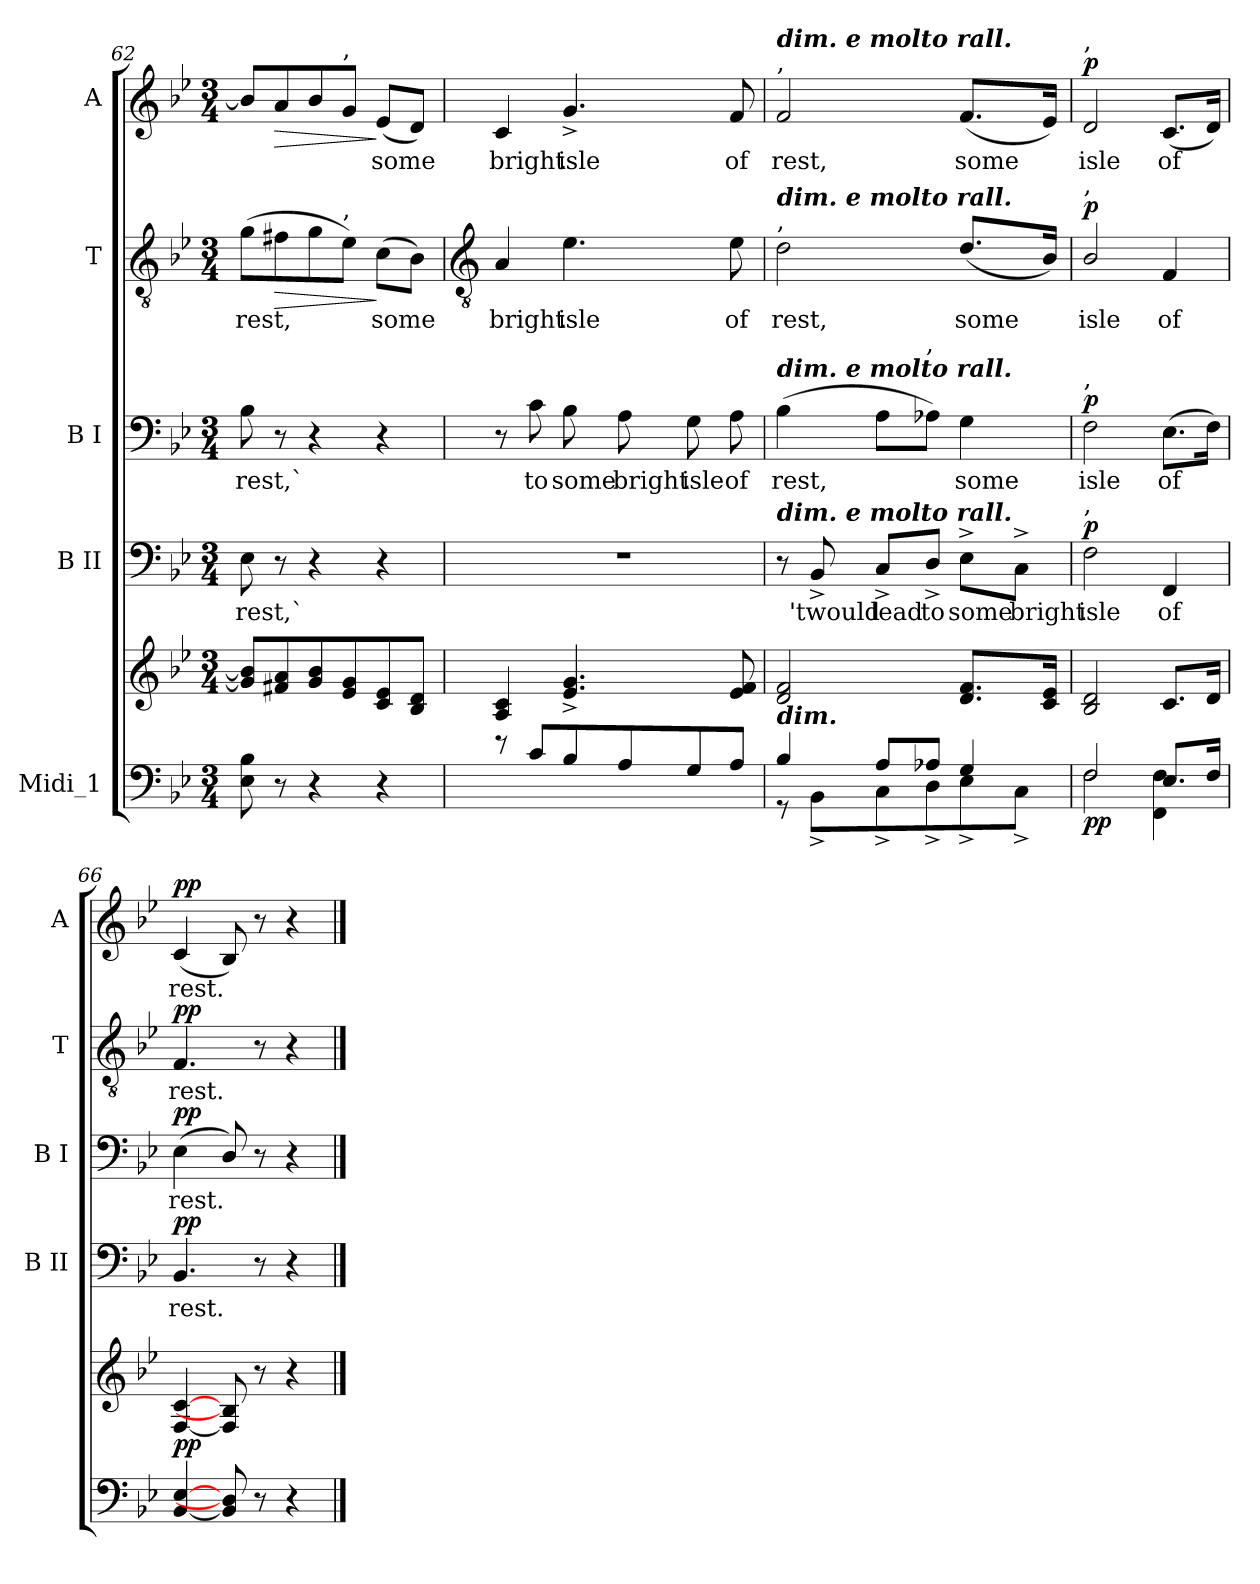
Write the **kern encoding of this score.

**kern	**kern	**dynam	**kern	**text	**dynam	**kern	**text	**dynam	**kern	**text	**dynam	**kern	**text	**dynam
*part5	*part5	*part5	*part4	*part4	*part4	*part3	*part3	*part3	*part2	*part2	*part2	*part1	*part1	*part1
*staff6	*staff5	*staff5/6	*staff4	*staff4	*staff4	*staff3	*staff3	*staff3	*staff2	*staff2	*staff2	*staff1	*staff1	*staff1
*I"Midi_1	*	*	*I"B II	*	*	*I"B I	*	*	*I"T	*	*	*I"A	*	*
*	*	*	*I'B II	*	*	*I'B I	*	*	*I'T	*	*	*I'A	*	*
*clefF4	*clefG2	*	*clefF4	*	*	*clefF4	*	*	*clefGv2	*	*	*clefG2	*	*
*k[b-e-]	*k[b-e-]	*	*k[b-e-]	*	*	*k[b-e-]	*	*	*k[b-e-]	*	*	*k[b-e-]	*	*
*B-:	*B-:	*	*B-:	*	*	*B-:	*	*	*B-:	*	*	*B-:	*	*
*M3/4	*M3/4	*	*M3/4	*	*	*M3/4	*	*	*M3/4	*	*	*M3/4	*	*
=62	=62	=62	=62	=62	=62	=62	=62	=62	=62	=62	=62	=62	=62	=62
*	*^	*	*	*	*	*	*	*	*	*	*	*	*	*
!	!	!LO:N:vis=1	!	!	!LO:LY:b	!	!	!LO:LY:b	!	!	!LO:LY:b	!	!	!	!
8E- 8B-	8g/] 8b-/]L	2.ryy	.	8E-	rest,`	.	8B-	rest,`	.	(>8gL	rest,	.	8b-L]	.	.
!	!	!	!	!	!	!	!	!	!	!	!	!LO:HP:b	!	!	!LO:HP:b
8r	8f#X/ 8a/	.	.	8r	.	.	8r	.	.	8f#X	.	>	8a	.	>
4r	8g/ 8b-/	.	.	4r	.	.	4r	.	.	8g	.	.	8b-	.	.
!	!	!	!	!	!	!	!	!	!	!	!	!	!LO:TX:a:t=,	!	!
!	!	!	!	!	!	!	!	!	!	!LO:TX:a:t=,	!	!	!	!	!
.	8e-/ 8g/	.	.	.	.	.	.	.	.	8e-J)	.	.	8gJ	.	.
!	!	!	!	!	!	!	!	!	!	!	!LO:LY:b	!	!	!LO:LY:b	!
4r	8c/ 8e-/	.	.	4r	.	.	4r	.	.	(>8cL	some	]	(<8e-L	some	]
.	8B-/ 8d/J	.	.	.	.	.	.	.	.	8B-J)	.	.	8dJ)	.	.
*	*v	*v	*	*	*	*	*	*	*	*	*	*	*	*	*
!!LO:LB:g=z
=63	=63	=63	=63	=63	=63	=63	=63	=63	=63	=63	=63	=63	=63	=63
*	*	*	*	*	*	*	*	*	*clefGv2	*	*	*	*	*
*^	*	*	*	*	*	*	*	*	*	*	*	*	*	*
!	!LO:N:vis=1	!	!	!LO:N:vis=1	!	!	!	!	!	!	!LO:LY:b	!	!	!LO:LY:b	!
8r	2.ryy	4A 4c	.	2.r	.	.	8r	.	.	4A	bright	.	4c	bright	.
!	!	!	!	!	!	!	!	!LO:LY:b	!	!	!	!	!	!	!
8c/L	.	.	.	.	.	.	8c	to	.	.	.	.	.	.	.
!	!	!	!	!	!	!	!	!LO:LY:b	!	!	!LO:LY:b	!	!	!LO:LY:b	!
8B-/	.	4.e-^ 4.g^	.	.	.	.	8B-	some	.	4.e-	isle	.	4.g^	isle	.
!	!	!	!	!	!	!	!	!LO:LY:b	!	!	!	!	!	!	!
8A/	.	.	.	.	.	.	8A	bright	.	.	.	.	.	.	.
!	!	!	!	!	!	!	!	!LO:LY:b	!	!	!	!	!	!	!
8G/	.	.	.	.	.	.	8G	isle	.	.	.	.	.	.	.
!	!	!	!	!	!	!	!	!LO:LY:b	!	!	!LO:LY:b	!	!	!LO:LY:b	!
8A/J	.	8e- 8f	.	.	.	.	8A	of	.	8e-	of	.	8f	of	.
=64	=64	=64	=64	=64	=64	=64	=64	=64	=64	=64	=64	=64	=64	=64	=64
!	!	!	!	!	!	!	!	!	!	!	!	!	!LO:TX:a:t=,	!	!
!	!	!	!	!	!	!	!	!	!	!	!	!	!LO:TX:a:Bi:t=dim. e molto rall.	!	!
!	!	!	!	!	!	!	!	!	!	!LO:TX:a:t=,	!	!	!	!	!
!	!	!	!	!	!	!	!	!	!	!LO:TX:a:Bi:t=dim. e molto rall.	!	!	!	!	!
!	!	!	!	!	!	!	!LO:TX:a:Bi:t=dim. e molto rall.	!	!	!	!	!	!	!	!
!	!	!	!	!LO:TX:a:Bi:t=dim. e molto rall.	!	!	!	!	!	!	!	!	!	!	!
!	!	!LO:TX:b:Bi:t=dim.	!	!	!	!	!	!	!	!	!	!	!	!	!
!	!	!	!	!	!	!	!	!LO:LY:b	!	!	!LO:LY:b	!	!	!LO:LY:b	!
4B-/	8r	2d 2f	.	8r	.	.	(>4B-	rest,	.	2d	rest,	.	2f	rest,	.
!	!	!	!	!	!LO:LY:b	!	!	!	!	!	!	!	!	!	!
.	8BB-^\L	.	.	8BB-^	'twould	.	.	.	.	.	.	.	.	.	.
!	!	!	!	!	!LO:LY:b	!	!	!	!	!	!	!	!	!	!
8A/L	8C^\	.	.	8C^/L	lead	.	8AL	.	.	.	.	.	.	.	.
!	!	!	!	!	!	!	!LO:TX:a:t=,	!	!	!	!	!	!	!	!
!	!	!	!	!	!LO:LY:b	!	!	!	!	!	!	!	!	!	!
8A-X/J	8D^\	.	.	8D^/J	to	.	8A-XJ)	.	.	.	.	.	.	.	.
!	!	!	!	!	!LO:LY:b	!	!	!LO:LY:b	!	!	!LO:LY:b	!	!	!LO:LY:b	!
4G/	8E-^\	8.d 8.fL	.	8E-^\L	some	.	4G	some	.	(>8.dL	some	.	(<8.fL	some	.
!	!	!	!	!	!LO:LY:b	!	!	!	!	!	!	!	!	!	!
.	8C^\J	.	.	8C^\J	bright	.	.	.	.	.	.	.	.	.	.
.	.	16c 16e-J	.	.	.	.	.	.	.	16B-/J)	.	.	16e-J)	.	.
=65	=65	=65	=65	=65	=65	=65	=65	=65	=65	=65	=65	=65	=65	=65	=65
!	!	!	!	!	!	!	!	!	!	!	!	!	!LO:TX:a:t=,	!	!
!	!	!	!	!	!	!	!	!	!	!LO:TX:a:t=,	!	!	!	!	!
!	!	!	!	!	!	!	!LO:TX:a:t=,	!	!	!	!	!	!	!	!
!	!	!	!	!LO:TX:a:t=,	!	!	!	!	!	!	!	!	!	!	!
!	!	!	!LO:DY:b=2	!	!LO:LY:b	!	!	!LO:LY:b	!	!	!LO:LY:b	!	!	!LO:LY:b	!
!	!	!	!LO:DY:n=1:b	!	!	!LO:DY:b	!	!	!LO:DY:b	!	!	!LO:DY:b	!	!	!LO:DY:b
2F/	2F\	2B- 2d	p p	2F	isle	p	2F	isle	p	2B-/	isle	p	2d	isle	p
!	!	!	!	!	!LO:LY:b	!	!	!LO:LY:b	!	!	!LO:LY:b	!	!	!LO:LY:b	!
8.E-/L	4FF\ 4F\	8.cL	.	4FF	of	.	(>8.E-L	of	.	4F	of	.	(<8.cL	of	.
16F/J	.	16dJ	.	.	.	.	16FJ)	.	.	.	.	.	16dJ)	.	.
=66	=66	=66	=66	=66	=66	=66	=66	=66	=66	=66	=66	=66	=66	=66	=66
!	!	!	!LO:DY:b	!	!LO:LY:b	!LO:DY:b	!	!LO:LY:b	!LO:DY:b	!	!LO:LY:b	!LO:DY:b	!	!LO:LY:b	!LO:DY:b
[4BB-/ [4E-/	4.ryy	[4F [4c	pp	4.BB-	rest.	pp	(<4E-	rest.	pp	4.F	rest.	pp	(<4c	rest.	pp
8BB-/] 8D/]	.	8F] 8B-]	.	.	.	.	8D/)	.	.	.	.	.	8B-)	.	.
8r	8ryy	8r	.	8r	.	.	8r	.	.	8r	.	.	8r	.	.
4r	4ryy	4r	.	4r	.	.	4r	.	.	4r	.	.	4r	.	.
*v	*v	*	*	*	*	*	*	*	*	*	*	*	*	*	*
==	==	==	==	==	==	==	==	==	==	==	==	==	==	==
*-	*-	*-	*-	*-	*-	*-	*-	*-	*-	*-	*-	*-	*-	*-
